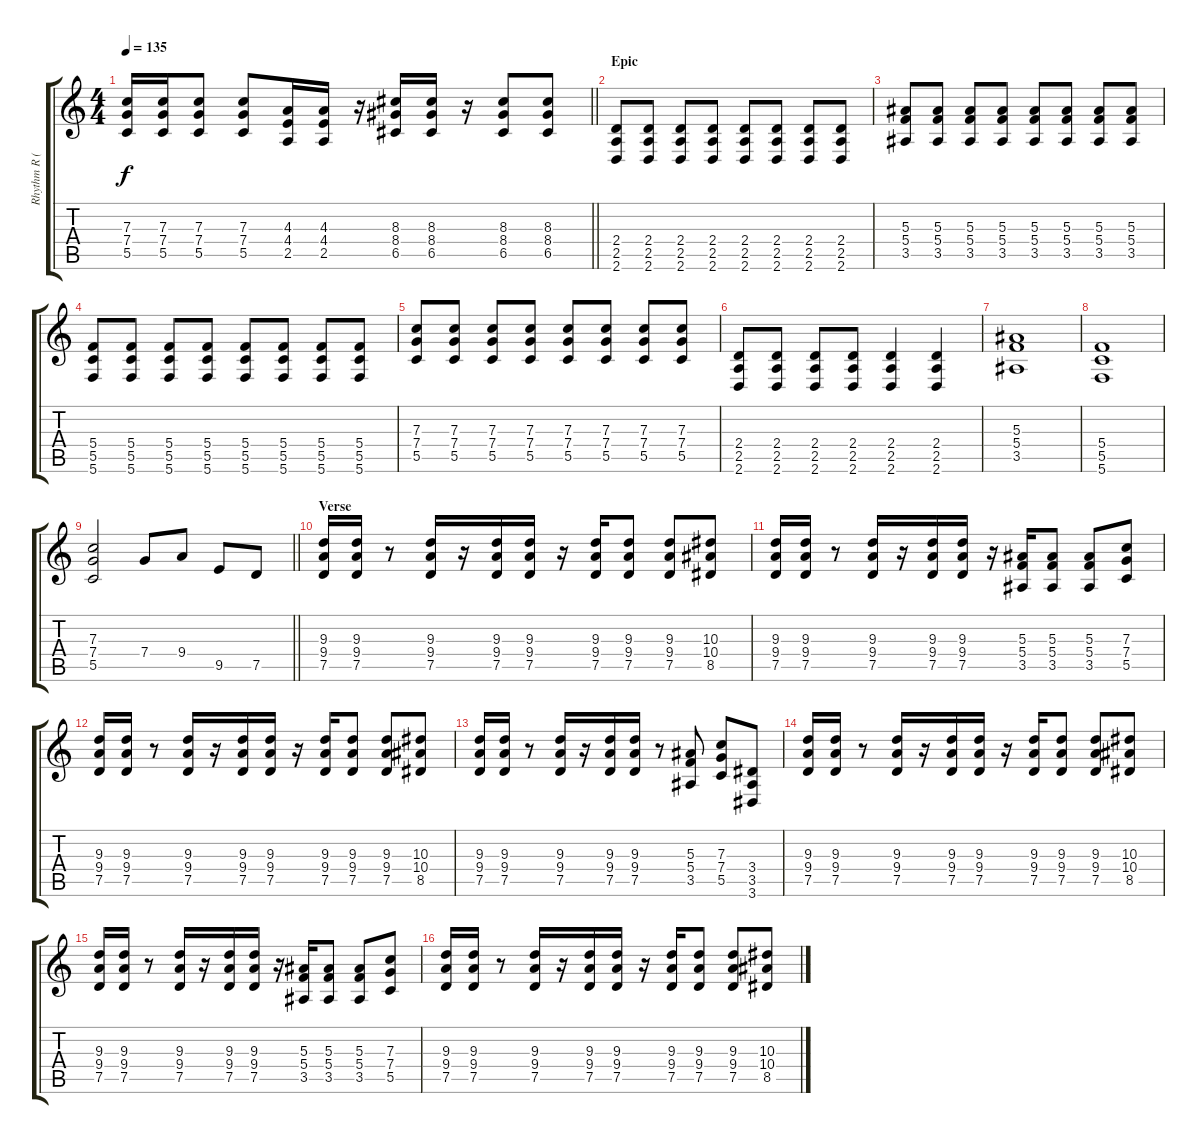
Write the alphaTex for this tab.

\track ("Rhythm R (Lorenzo)" "Rhythm R (") {instrument distortionguitar}
\staff {score tabs}
\tuning (D4 A3 F3 C3 G2 C2) {hide}
\ts (4 4)
\tempo 135
\clef g2
\barLineRight lightlight
\ks aminor
(7.3 7.4 5.5).16{dy f} (7.3 7.4 5.5).16 (7.3 7.4 5.5).8 (7.3 7.4 5.5).8 (4.3 4.4 2.5).16 (4.3 4.4 2.5).16 r.16 (8.3 8.4 6.5).16 (8.3 8.4 6.5).16 r.16 (8.3 8.4 6.5).8 (8.3 8.4 6.5).8 |
\section ("" "Epic")
(2.4 2.5 2.6).8 (2.4 2.5 2.6).8 (2.4 2.5 2.6).8 (2.4 2.5 2.6).8 (2.4 2.5 2.6).8 (2.4 2.5 2.6).8 (2.4 2.5 2.6).8 (2.4 2.5 2.6).8 |
(5.3 5.4 3.5).8 (5.3 5.4 3.5).8 (5.3 5.4 3.5).8 (5.3 5.4 3.5).8 (5.3 5.4 3.5).8 (5.3 5.4 3.5).8 (5.3 5.4 3.5).8 (5.3 5.4 3.5).8 |
(5.4 5.5 5.6).8 (5.4 5.5 5.6).8 (5.4 5.5 5.6).8 (5.4 5.5 5.6).8 (5.4 5.5 5.6).8 (5.4 5.5 5.6).8 (5.4 5.5 5.6).8 (5.4 5.5 5.6).8 |
(7.3 7.4 5.5).8 (7.3 7.4 5.5).8 (7.3 7.4 5.5).8 (7.3 7.4 5.5).8 (7.3 7.4 5.5).8 (7.3 7.4 5.5).8 (7.3 7.4 5.5).8 (7.3 7.4 5.5).8 |
(2.4 2.5 2.6).8 (2.4 2.5 2.6).8 (2.4 2.5 2.6).8 (2.4 2.5 2.6).8 (2.4 2.5 2.6).4 (2.4 2.5 2.6).4 |
(5.3 5.4 3.5).1 |
(5.4 5.5 5.6).1 |
\barLineRight lightlight
(7.3 7.4 5.5).2 7.4.8 9.4.8 9.5.8 7.5.8 |
\section ("" "Verse")
(9.3 9.4 7.5).16 (9.3 9.4 7.5).16 r.8 (9.3 9.4 7.5).16 r.16 (9.3 9.4 7.5).16 (9.3 9.4 7.5).16 r.16 (9.3 9.4 7.5).16 (9.3 9.4 7.5).8 (9.3 9.4 7.5).8 (10.3 10.4 8.5).8 |
(9.3 9.4 7.5).16 (9.3 9.4 7.5).16 r.8 (9.3 9.4 7.5).16 r.16 (9.3 9.4 7.5).16 (9.3 9.4 7.5).16 r.16 (5.3 5.4 3.5).16 (5.3 5.4 3.5).8 (5.3 5.4 3.5).8 (7.3 7.4 5.5).8 |
(9.3 9.4 7.5).16 (9.3 9.4 7.5).16 r.8 (9.3 9.4 7.5).16 r.16 (9.3 9.4 7.5).16 (9.3 9.4 7.5).16 r.16 (9.3 9.4 7.5).16 (9.3 9.4 7.5).8 (9.3 9.4 7.5).8 (10.3 10.4 8.5).8 |
(9.3 9.4 7.5).16 (9.3 9.4 7.5).16 r.8 (9.3 9.4 7.5).16 r.16 (9.3 9.4 7.5).16 (9.3 9.4 7.5).16 r.8 (5.3 5.4 3.5).8 (7.3 7.4 5.5).8 (3.4 3.5 3.6).8 |
(9.3 9.4 7.5).16 (9.3 9.4 7.5).16 r.8 (9.3 9.4 7.5).16 r.16 (9.3 9.4 7.5).16 (9.3 9.4 7.5).16 r.16 (9.3 9.4 7.5).16 (9.3 9.4 7.5).8 (9.3 9.4 7.5).8 (10.3 10.4 8.5).8 |
(9.3 9.4 7.5).16 (9.3 9.4 7.5).16 r.8 (9.3 9.4 7.5).16 r.16 (9.3 9.4 7.5).16 (9.3 9.4 7.5).16 r.16 (5.3 5.4 3.5).16 (5.3 5.4 3.5).8 (5.3 5.4 3.5).8 (7.3 7.4 5.5).8 |
(9.3 9.4 7.5).16 (9.3 9.4 7.5).16 r.8 (9.3 9.4 7.5).16 r.16 (9.3 9.4 7.5).16 (9.3 9.4 7.5).16 r.16 (9.3 9.4 7.5).16 (9.3 9.4 7.5).8 (9.3 9.4 7.5).8 (10.3 10.4 8.5).8
